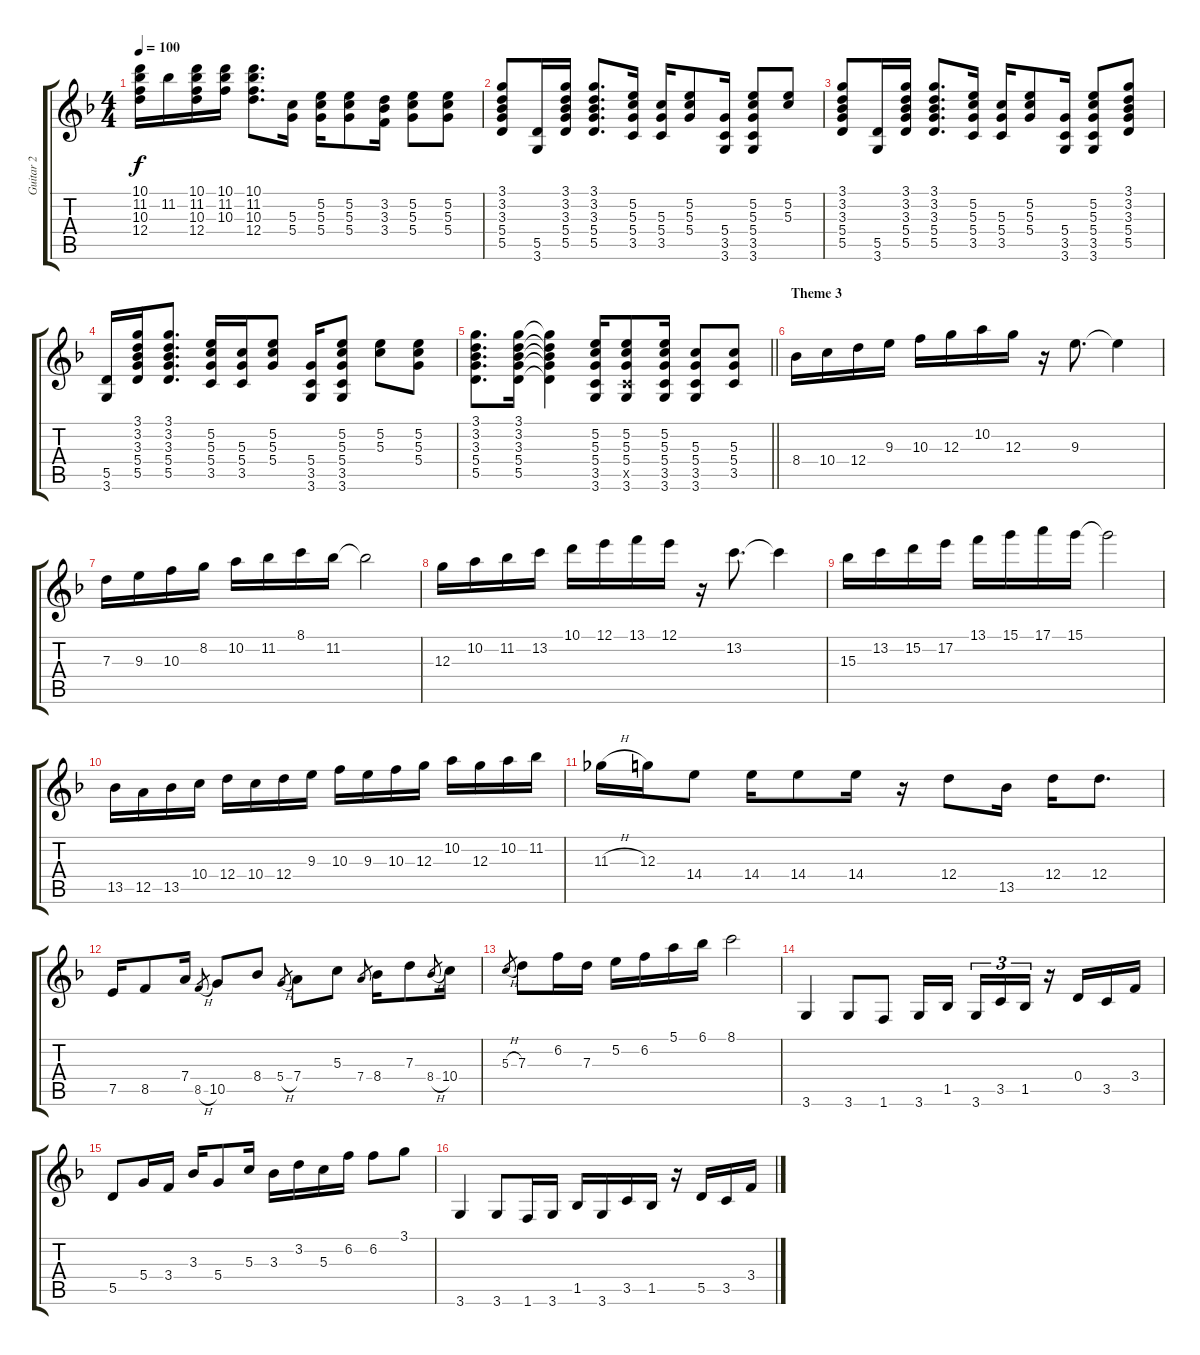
\track ("Guitar 2" "Guitar 2") {instrument overdrivenguitar}
\staff {score tabs}
\tuning (E4 B3 G3 D3 A2 E2) {hide}
\ts (4 4)
\tempo 100
\clef g2
\ks f
(10.1 11.2 10.3 12.4).16{dy f} 11.2.16 (10.1 11.2 10.3 12.4).16 (10.1 11.2 10.3).16 (10.1 11.2 10.3 12.4).8{d} (5.3 5.4).16 (5.2 5.3 5.4).16 (5.2 5.3 5.4).8 (3.2 3.3 3.4).16 (5.2 5.3 5.4).8 (5.2 5.3 5.4).8 |
(3.1 3.2 3.3 5.4 5.5).8 (5.5 3.6).16 (3.1 3.2 3.3 5.4 5.5).16 (3.1 3.2 3.3 5.4 5.5).8{d} (5.2 5.3 5.4 3.5).16 (5.3 5.4 3.5).16 (5.2 5.3 5.4).8 (5.4 3.5 3.6).16 (5.2 5.3 5.4 3.5 3.6).8 (5.2 5.3).8 |
(3.1 3.2 3.3 5.4 5.5).8 (5.5 3.6).16 (3.1 3.2 3.3 5.4 5.5).16 (3.1 3.2 3.3 5.4 5.5).8{d} (5.2 5.3 5.4 3.5).16 (5.3 5.4 3.5).16 (5.2 5.3 5.4).8 (5.4 3.5 3.6).16 (5.2 5.3 5.4 3.5 3.6).8 (3.1 3.2 3.3 5.4 5.5).8 |
(5.5 3.6).16 (3.1 3.2 3.3 5.4 5.5).16 (3.1 3.2 3.3 5.4 5.5).8{d} (5.2 5.3 5.4 3.5).16 (5.3 5.4 3.5).16 (5.2 5.3 5.4).8 (5.4 3.5 3.6).16 (5.2 5.3 5.4 3.5 3.6).8 (5.2 5.3).8 (5.2 5.3 5.4).8 |
\barLineRight lightlight
(3.1 3.2 3.3 5.4 5.5).8{d} (3.1 3.2 3.3 5.4 5.5).16 (3.1{t} 3.2{t} 3.3{t} 5.4{t} 5.5{t}).4 (5.2 5.3 5.4 3.5 3.6).16 (5.2 5.3 5.4 3.5{x} 3.6).8 (5.2 5.3 5.4 3.5 3.6).16 (5.3 5.4 3.5 3.6).8 (5.3 5.4 3.5).8 |
\section ("" "Theme 3")
8.4.16 10.4.16 12.4.16 9.3.16 10.3.16 12.3.16 10.2.16 12.3.16 r.16 9.3.8{d} 9.3{t}.4 |
7.3.16 9.3.16 10.3.16 8.2.16 10.2.16 11.2.16 8.1.16 11.2.16 11.2{t}.2 |
12.3.16 10.2.16 11.2.16 13.2.16 10.1.16 12.1.16 13.1.16 12.1.16 r.16 13.2.8{d} 13.2{t}.4 |
15.3.16 13.2.16 15.2.16 17.2.16 13.1.16 15.1.16 17.1.16 15.1.16 15.1{t}.2 |
13.5.16 12.5.16 13.5.16 10.4.16 12.4.16 10.4.16 12.4.16 9.3.16 10.3.16 9.3.16 10.3.16 12.3.16 10.2.16 12.3.16 10.2.16 11.2.16 |
11.3{h}.16 12.3.16 14.4.8 14.4.16 14.4.8 14.4.16 r.16 12.4.8 13.5.16 12.4.16 12.4.8{d} |
7.5.16 8.5.8 7.4.16 8.5{h}.8{gr} 10.5.8 8.4.8 5.4{h}.8{gr} 7.4.8 5.3.8 7.4.8{gr} 8.4.16 7.3.8 8.4{h}.8{gr} 10.4.16 |
5.3{h}.8{gr} 7.3.8 6.2.16 7.3.16 5.2.16 6.2.16 5.1.16 6.1.16 8.1.2 |
3.6.4 3.6.8 1.6.8 3.6.16 1.5.16{beam splitsecondary} 3.6.16{tu (3 2)} 3.5.16{tu (3 2)} 1.5.16{tu (3 2)} r.16 0.4.16 3.5.16 3.4.16 |
5.5.8 5.4.16 3.4.16 3.3.16 5.4.8 5.3.16 3.3.16 3.2.16 5.3.16 6.2.16 6.2.8 3.1.8 |
3.6.4 3.6.8 1.6.16 3.6.16 1.5.16 3.6.16 3.5.16 1.5.16 r.16 5.5.16 3.5.16 3.4.16
